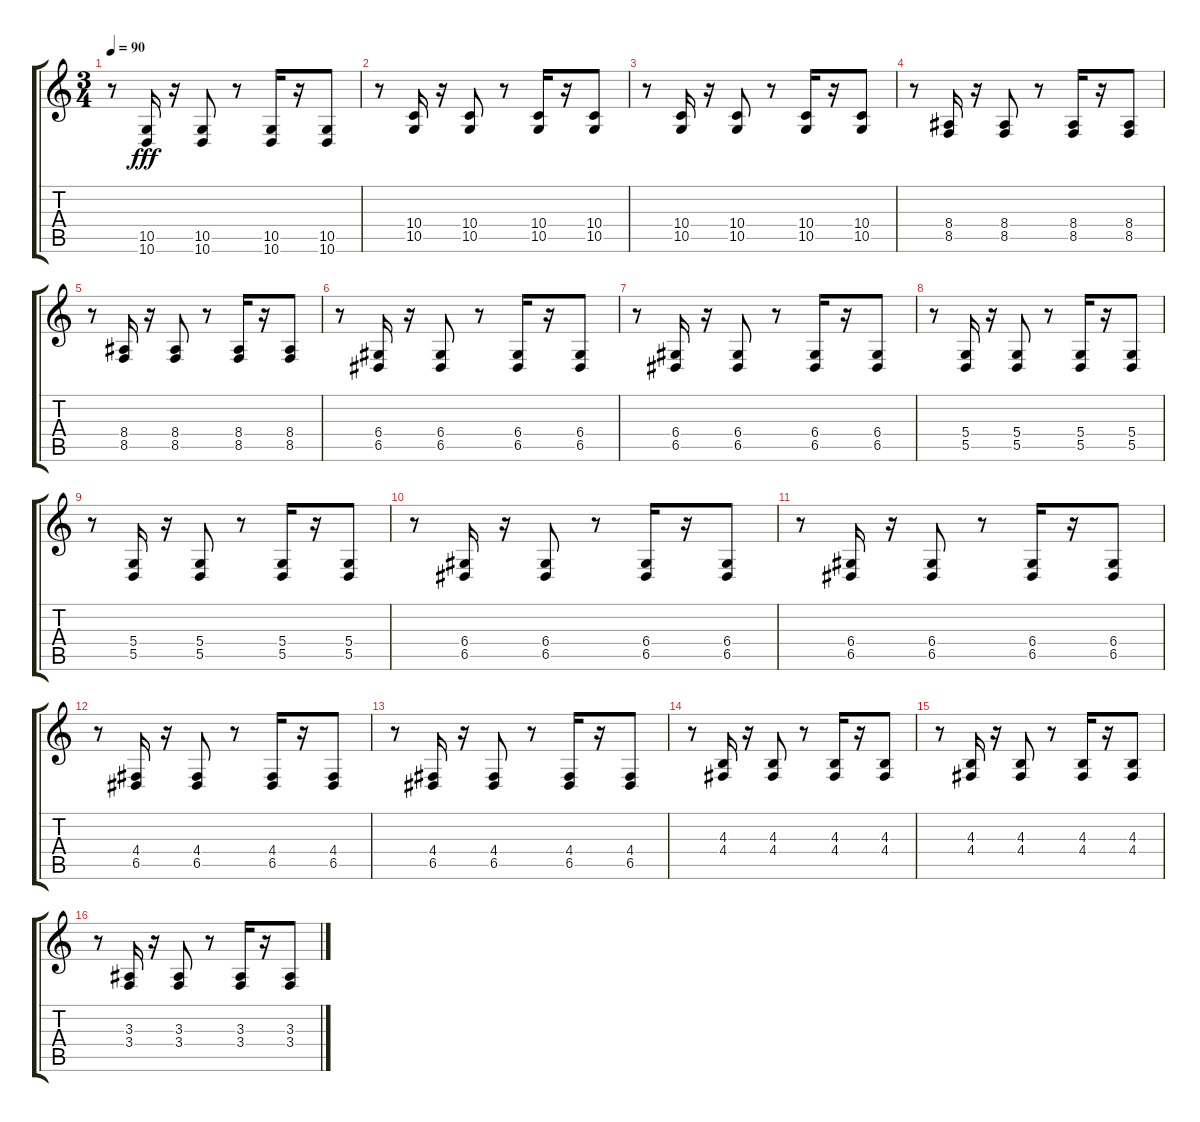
\track "" {instrument frenchhorn}
\staff {score tabs}
\tuning (E4 B3 G3 D3 A2 E2) {hide}
\ts (3 4)
\tempo 90
\clef g2
\ks c
r.8{dy fff} (10.5 10.6).16 r.16 (10.5 10.6).8 r.8 (10.5 10.6).16 r.16 (10.5 10.6).8 |
r.8 (10.4 10.5).16 r.16 (10.4 10.5).8 r.8 (10.4 10.5).16 r.16 (10.4 10.5).8 |
r.8 (10.4 10.5).16 r.16 (10.4 10.5).8 r.8 (10.4 10.5).16 r.16 (10.4 10.5).8 |
r.8 (8.4 8.5).16 r.16 (8.4 8.5).8 r.8 (8.4 8.5).16 r.16 (8.4 8.5).8 |
r.8 (8.4 8.5).16 r.16 (8.4 8.5).8 r.8 (8.4 8.5).16 r.16 (8.4 8.5).8 |
r.8 (6.4 6.5).16 r.16 (6.4 6.5).8 r.8 (6.4 6.5).16 r.16 (6.4 6.5).8 |
r.8 (6.4 6.5).16 r.16 (6.4 6.5).8 r.8 (6.4 6.5).16 r.16 (6.4 6.5).8 |
r.8 (5.4 5.5).16 r.16 (5.4 5.5).8 r.8 (5.4 5.5).16 r.16 (5.4 5.5).8 |
r.8 (5.4 5.5).16 r.16 (5.4 5.5).8 r.8 (5.4 5.5).16 r.16 (5.4 5.5).8 |
r.8 (6.4 6.5).16 r.16 (6.4 6.5).8 r.8 (6.4 6.5).16 r.16 (6.4 6.5).8 |
r.8 (6.4 6.5).16 r.16 (6.4 6.5).8 r.8 (6.4 6.5).16 r.16 (6.4 6.5).8 |
r.8 (4.4 6.5).16 r.16 (4.4 6.5).8 r.8 (4.4 6.5).16 r.16 (4.4 6.5).8 |
r.8 (4.4 6.5).16 r.16 (4.4 6.5).8 r.8 (4.4 6.5).16 r.16 (4.4 6.5).8 |
r.8 (4.3 4.4).16 r.16 (4.3 4.4).8 r.8 (4.3 4.4).16 r.16 (4.3 4.4).8 |
r.8 (4.3 4.4).16 r.16 (4.3 4.4).8 r.8 (4.3 4.4).16 r.16 (4.3 4.4).8 |
r.8 (3.3 3.4).16 r.16 (3.3 3.4).8 r.8 (3.3 3.4).16 r.16 (3.3 3.4).8
